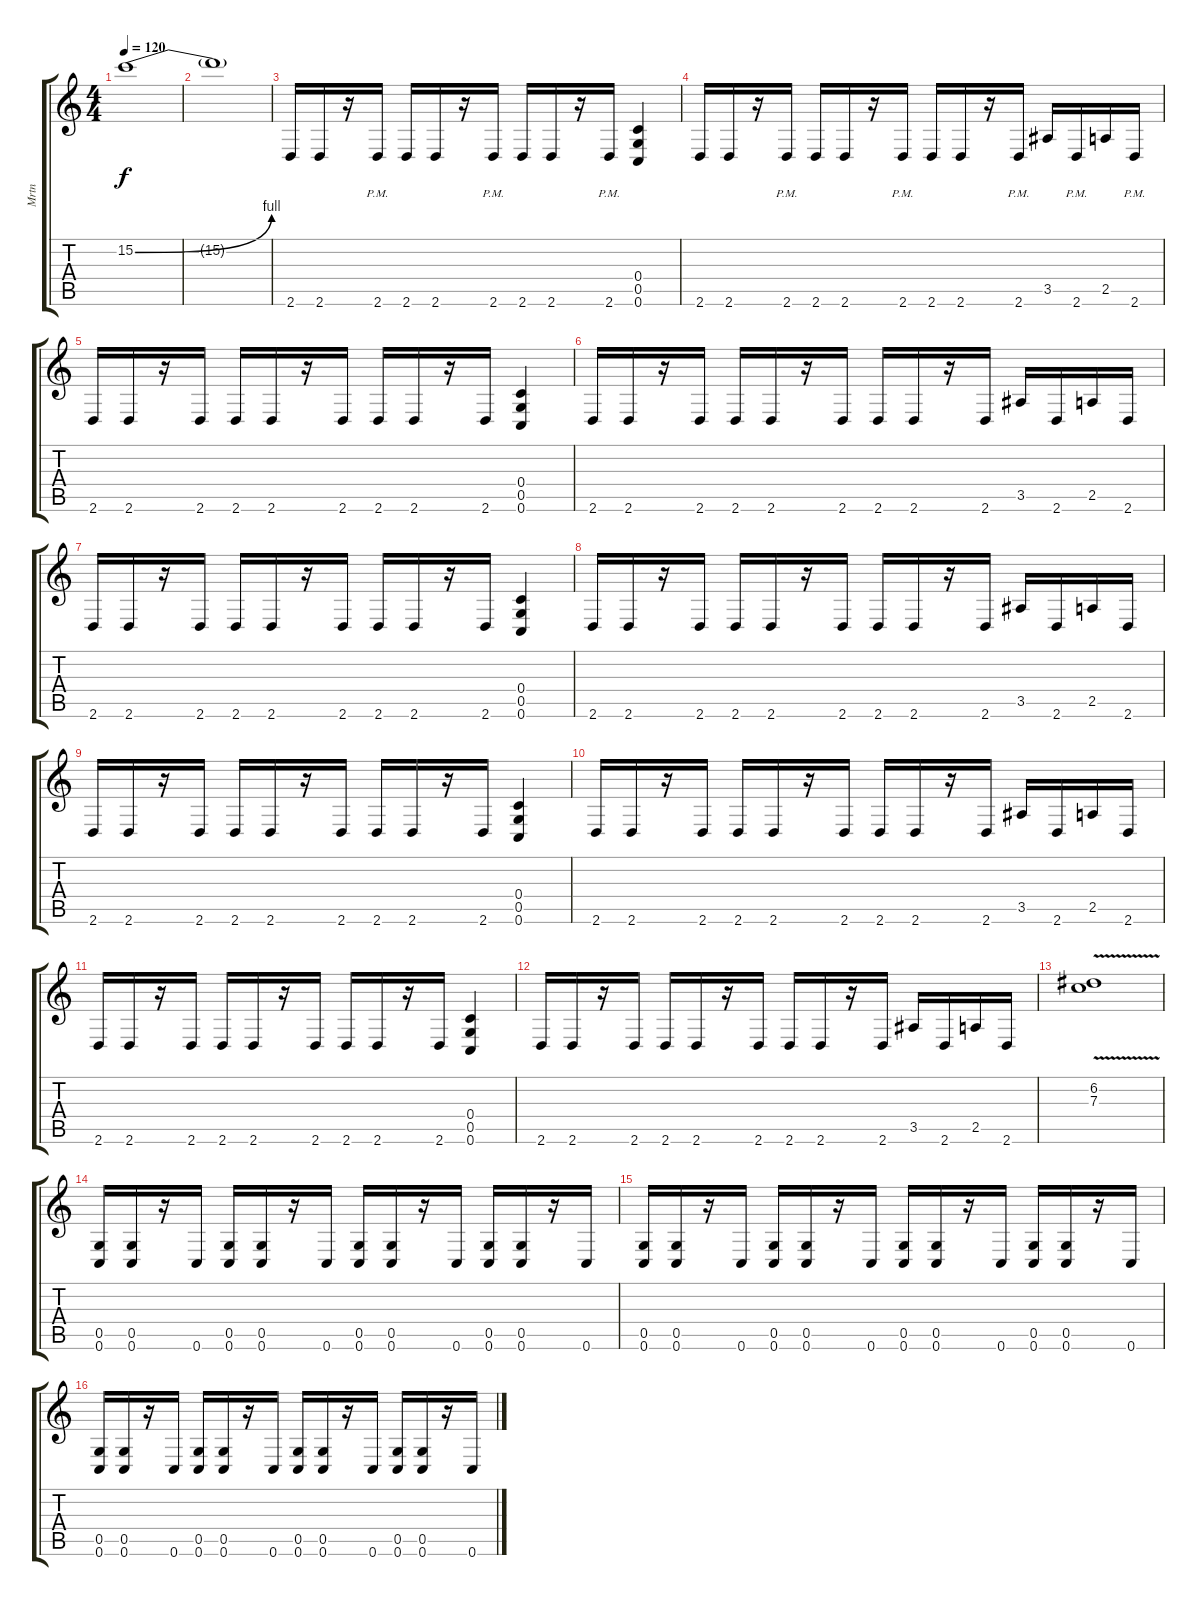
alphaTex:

\track ("Mrtn" "Mrtn") {instrument distortionguitar}
\staff {score tabs}
\tuning (D4 A3 F3 C3 G2 C2) {hide}
\ts (4 4)
\tempo 120
\clef g2
\ks c
15.2{be (bend 0 0 60 4)}.1{dy f} |
15.2{t}.1 |
2.6.16 2.6.16 r.16 2.6{pm}.16 2.6.16 2.6.16 r.16 2.6{pm}.16 2.6.16 2.6.16 r.16 2.6{pm}.16 (0.4 0.5 0.6).4 |
2.6.16 2.6.16 r.16 2.6{pm}.16 2.6.16 2.6.16 r.16 2.6{pm}.16 2.6.16 2.6.16 r.16 2.6{pm}.16 3.5.16 2.6{pm}.16 2.5.16 2.6{pm}.16 |
2.6.16 2.6.16 r.16 2.6.16 2.6.16 2.6.16 r.16 2.6.16 2.6.16 2.6.16 r.16 2.6.16 (0.4 0.5 0.6).4 |
2.6.16 2.6.16 r.16 2.6.16 2.6.16 2.6.16 r.16 2.6.16 2.6.16 2.6.16 r.16 2.6.16 3.5.16 2.6.16 2.5.16 2.6.16 |
2.6.16 2.6.16 r.16 2.6.16 2.6.16 2.6.16 r.16 2.6.16 2.6.16 2.6.16 r.16 2.6.16 (0.4 0.5 0.6).4 |
2.6.16 2.6.16 r.16 2.6.16 2.6.16 2.6.16 r.16 2.6.16 2.6.16 2.6.16 r.16 2.6.16 3.5.16 2.6.16 2.5.16 2.6.16 |
2.6.16 2.6.16 r.16 2.6.16 2.6.16 2.6.16 r.16 2.6.16 2.6.16 2.6.16 r.16 2.6.16 (0.4 0.5 0.6).4 |
2.6.16 2.6.16 r.16 2.6.16 2.6.16 2.6.16 r.16 2.6.16 2.6.16 2.6.16 r.16 2.6.16 3.5.16 2.6.16 2.5.16 2.6.16 |
2.6.16 2.6.16 r.16 2.6.16 2.6.16 2.6.16 r.16 2.6.16 2.6.16 2.6.16 r.16 2.6.16 (0.4 0.5 0.6).4 |
2.6.16 2.6.16 r.16 2.6.16 2.6.16 2.6.16 r.16 2.6.16 2.6.16 2.6.16 r.16 2.6.16 3.5.16 2.6.16 2.5.16 2.6.16 |
(6.2{v} 7.3{v}).1 |
(0.5 0.6).16 (0.5 0.6).16 r.16 0.6.16 (0.5 0.6).16 (0.5 0.6).16 r.16 0.6.16 (0.5 0.6).16 (0.5 0.6).16 r.16 0.6.16 (0.5 0.6).16 (0.5 0.6).16 r.16 0.6.16 |
(0.5 0.6).16 (0.5 0.6).16 r.16 0.6.16 (0.5 0.6).16 (0.5 0.6).16 r.16 0.6.16 (0.5 0.6).16 (0.5 0.6).16 r.16 0.6.16 (0.5 0.6).16 (0.5 0.6).16 r.16 0.6.16 |
(0.5 0.6).16 (0.5 0.6).16 r.16 0.6.16 (0.5 0.6).16 (0.5 0.6).16 r.16 0.6.16 (0.5 0.6).16 (0.5 0.6).16 r.16 0.6.16 (0.5 0.6).16 (0.5 0.6).16 r.16 0.6.16
